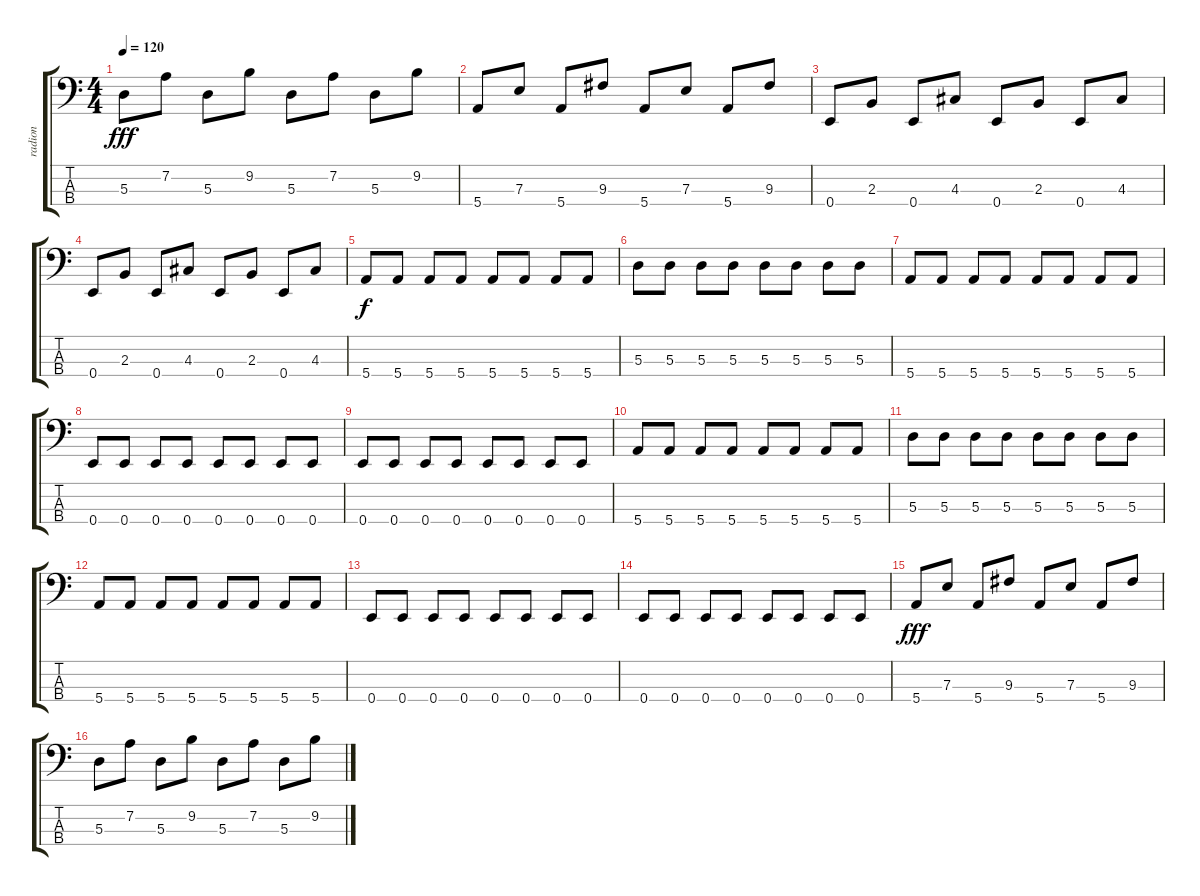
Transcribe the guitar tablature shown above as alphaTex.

\track ("radion" "radion") {instrument electricbassfinger}
\staff {score tabs}
\tuning (G2 D2 A1 E1) {hide}
\ts (4 4)
\tempo 120
\clef f4
\ks c
5.3.8{dy fff} 7.2.8 5.3.8 9.2.8 5.3.8 7.2.8 5.3.8 9.2.8 |
5.4.8 7.3.8 5.4.8 9.3.8 5.4.8 7.3.8 5.4.8 9.3.8 |
0.4.8 2.3.8 0.4.8 4.3.8 0.4.8 2.3.8 0.4.8 4.3.8 |
0.4.8 2.3.8 0.4.8 4.3.8 0.4.8 2.3.8 0.4.8 4.3.8 |
5.4.8{dy f} 5.4.8 5.4.8 5.4.8 5.4.8 5.4.8 5.4.8 5.4.8 |
5.3.8 5.3.8 5.3.8 5.3.8 5.3.8 5.3.8 5.3.8 5.3.8 |
5.4.8 5.4.8 5.4.8 5.4.8 5.4.8 5.4.8 5.4.8 5.4.8 |
0.4.8 0.4.8 0.4.8 0.4.8 0.4.8 0.4.8 0.4.8 0.4.8 |
0.4.8 0.4.8 0.4.8 0.4.8 0.4.8 0.4.8 0.4.8 0.4.8 |
5.4.8 5.4.8 5.4.8 5.4.8 5.4.8 5.4.8 5.4.8 5.4.8 |
5.3.8 5.3.8 5.3.8 5.3.8 5.3.8 5.3.8 5.3.8 5.3.8 |
5.4.8 5.4.8 5.4.8 5.4.8 5.4.8 5.4.8 5.4.8 5.4.8 |
0.4.8 0.4.8 0.4.8 0.4.8 0.4.8 0.4.8 0.4.8 0.4.8 |
0.4.8 0.4.8 0.4.8 0.4.8 0.4.8 0.4.8 0.4.8 0.4.8 |
5.4.8{dy fff} 7.3.8 5.4.8 9.3.8 5.4.8 7.3.8 5.4.8 9.3.8 |
5.3.8 7.2.8 5.3.8 9.2.8 5.3.8 7.2.8 5.3.8 9.2.8
